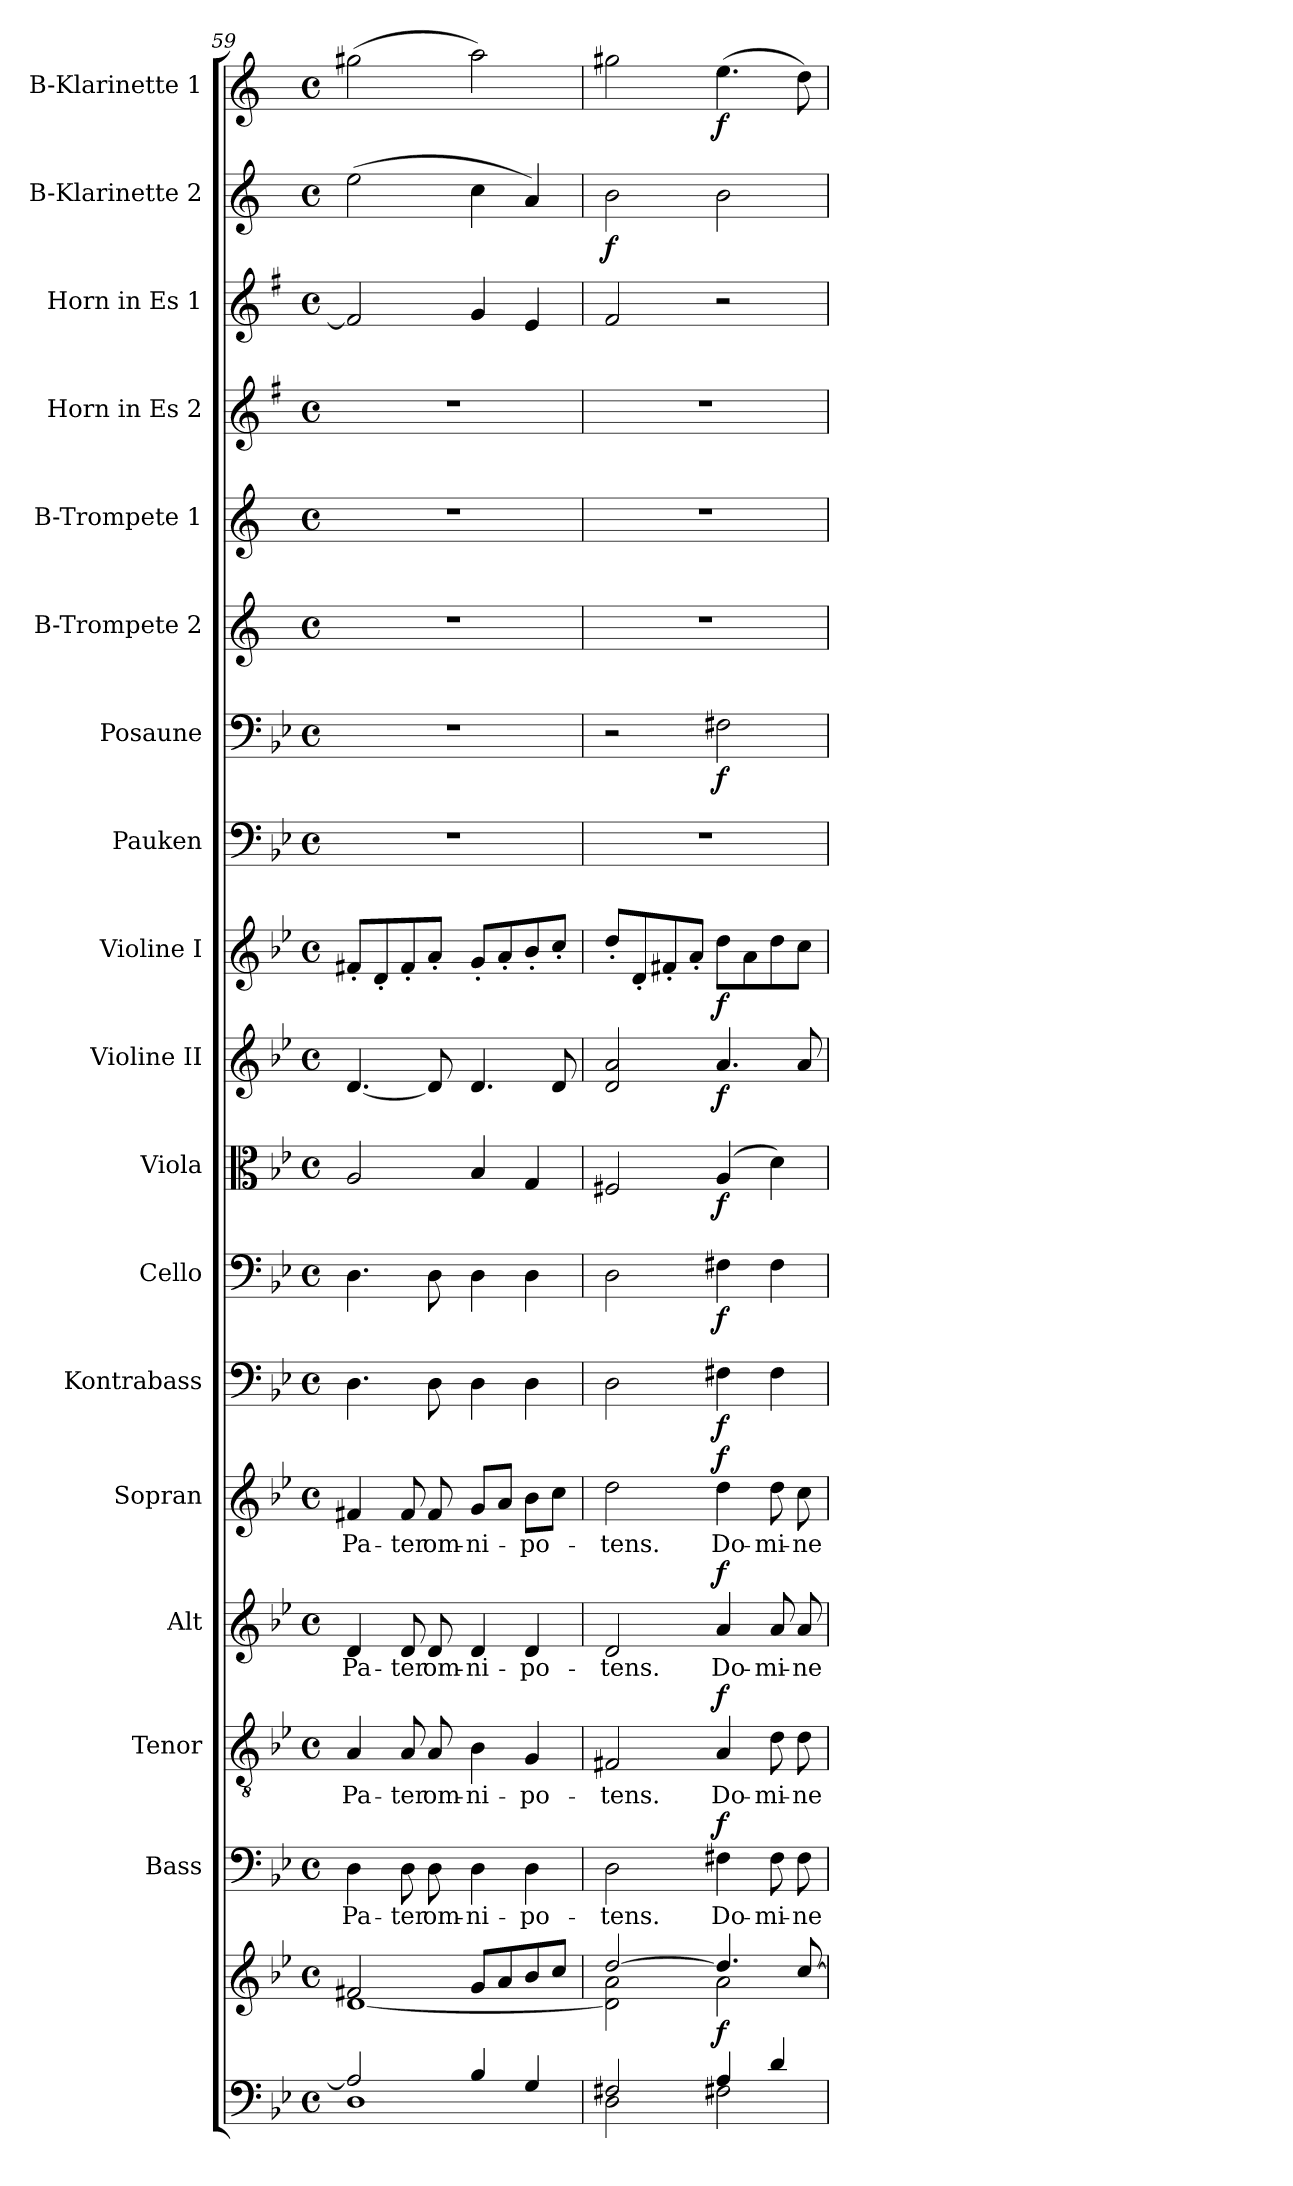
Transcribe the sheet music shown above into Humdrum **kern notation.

**kern	**kern	**dynam	**kern	**text	**dynam	**kern	**text	**dynam	**kern	**text	**dynam	**kern	**text	**dynam	**kern	**dynam	**kern	**dynam	**kern	**dynam	**kern	**dynam	**kern	**dynam	**kern	**kern	**dynam	**kern	**kern	**kern	**kern	**kern	**dynam	**kern	**dynam
*part18	*part18	*part18	*part17	*part17	*part17	*part16	*part16	*part16	*part15	*part15	*part15	*part14	*part14	*part14	*part13	*part13	*part12	*part12	*part11	*part11	*part10	*part10	*part9	*part9	*part8	*part7	*part7	*part6	*part5	*part4	*part3	*part2	*part2	*part1	*part1
*staff19	*staff18	*staff18/19	*staff17	*staff17	*staff17	*staff16	*staff16	*staff16	*staff15	*staff15	*staff15	*staff14	*staff14	*staff14	*staff13	*staff13	*staff12	*staff12	*staff11	*staff11	*staff10	*staff10	*staff9	*staff9	*staff8	*staff7	*staff7	*staff6	*staff5	*staff4	*staff3	*staff2	*staff2	*staff1	*staff1
*	*	*	*I"Bass	*	*	*I"Tenor	*	*	*I"Alt	*	*	*I"Sopran	*	*	*I"Kontrabass	*	*I"Cello	*	*I"Viola	*	*I"Violine II	*	*I"Violine I	*	*I"Pauken	*I"Posaune	*	*I"B-Trompete 2	*I"B-Trompete 1	*I"Horn in Es 2	*I"Horn in Es 1	*I"B-Klarinette 2	*	*I"B-Klarinette 1	*
*	*	*	*I'B.	*	*	*I'T.	*	*	*I'A.	*	*	*I'S.	*	*	*I'Kb.	*	*	*	*I'Vla.	*	*I'Vl. II	*	*I'Vl. I	*	*I'Pk.	*I'Pos.	*	*I'B Trp. 2	*I'B Trp. 1	*	*	*I'B Kl. 2	*	*I'B Kl. 1	*
*clefF4	*clefG2	*	*clefF4	*	*	*clefGv2	*	*	*clefG2	*	*	*clefG2	*	*	*clefF4	*	*clefF4	*	*clefC3	*	*clefG2	*	*clefG2	*	*clefF4	*clefF4	*	*clefG2	*clefG2	*clefG2	*clefG2	*clefG2	*	*clefG2	*
*	*	*	*	*	*	*	*	*	*	*	*	*	*	*	*ITrd7c12	*	*	*	*	*	*	*	*	*	*	*	*	*ITrd1c2	*ITrd1c2	*ITrd5c9	*ITrd5c9	*ITrd1c2	*	*ITrd1c2	*
*k[b-e-]	*k[b-e-]	*	*k[b-e-]	*	*	*k[b-e-]	*	*	*k[b-e-]	*	*	*k[b-e-]	*	*	*k[b-e-]	*	*k[b-e-]	*	*k[b-e-]	*	*k[b-e-]	*	*k[b-e-]	*	*k[b-e-]	*k[b-e-]	*	*k[b-e-]	*k[b-e-]	*k[b-e-]	*k[b-e-]	*k[b-e-]	*	*k[b-e-]	*
*B-:	*B-:	*	*B-:	*	*	*B-:	*	*	*B-:	*	*	*B-:	*	*	*B-:	*	*B-:	*	*B-:	*	*B-:	*	*B-:	*	*B-:	*B-:	*	*B-:	*B-:	*B-:	*B-:	*B-:	*	*B-:	*
*M4/4	*M4/4	*	*M4/4	*	*	*M4/4	*	*	*M4/4	*	*	*M4/4	*	*	*M4/4	*	*M4/4	*	*M4/4	*	*M4/4	*	*M4/4	*	*M4/4	*M4/4	*	*M4/4	*M4/4	*M4/4	*M4/4	*M4/4	*	*M4/4	*
*met(c)	*met(c)	*	*met(c)	*	*	*met(c)	*	*	*met(c)	*	*	*met(c)	*	*	*met(c)	*	*met(c)	*	*met(c)	*	*met(c)	*	*met(c)	*	*met(c)	*met(c)	*	*met(c)	*met(c)	*met(c)	*met(c)	*met(c)	*	*met(c)	*
=59	=59	=59	=59	=59	=59	=59	=59	=59	=59	=59	=59	=59	=59	=59	=59	=59	=59	=59	=59	=59	=59	=59	=59	=59	=59	=59	=59	=59	=59	=59	=59	=59	=59	=59	=59
*^	*^	*	*	*	*	*	*	*	*	*	*	*	*	*	*	*	*	*	*	*	*	*	*	*	*	*	*	*	*	*	*	*	*	*	*
!	!	!	!	!	!	!LO:LY:b	!	!	!LO:LY:b	!	!	!LO:LY:b	!	!	!LO:LY:b	!	!	!	!	!	!	!	!	!	!	!	!	!	!	!	!	!	!	!	!	!	!
2A/]	1D	2f#X/	[<1d	.	4D\	Pa-	.	4A/	Pa-	.	4d/	Pa-	.	4f#X/	Pa-	.	4.DD\	.	4.D\	.	2A/	.	[4.d/	.	8f#X'</L	.	1r	1r	.	1r	1r	1r	2A/]	(>2dd\	.	(>2ff#X\	.
.	.	.	.	.	.	.	.	.	.	.	.	.	.	.	.	.	.	.	.	.	.	.	.	.	8d'</	.	.	.	.	.	.	.	.	.	.	.	.
!	!	!	!	!	!	!LO:LY:b	!	!	!LO:LY:b	!	!	!LO:LY:b	!	!	!LO:LY:b	!	!	!	!	!	!	!	!	!	!	!	!	!	!	!	!	!	!	!	!	!	!
.	.	.	.	.	8D\	-ter	.	8A/	-ter	.	8d/	-ter	.	8f#/	-ter	.	.	.	.	.	.	.	.	.	8f#'</	.	.	.	.	.	.	.	.	.	.	.	.
!	!	!	!	!	!	!LO:LY:b	!	!	!LO:LY:b	!	!	!LO:LY:b	!	!	!LO:LY:b	!	!	!	!	!	!	!	!	!	!	!	!	!	!	!	!	!	!	!	!	!	!
.	.	.	.	.	8D\	om-	.	8A/	om-	.	8d/	om-	.	8f#/	om-	.	8DD\	.	8D\	.	.	.	8d/]	.	8a'</J	.	.	.	.	.	.	.	.	.	.	.	.
!	!	!	!	!	!	!LO:LY:b	!	!	!LO:LY:b	!	!	!LO:LY:b	!	!	!LO:LY:b	!	!	!	!	!	!	!	!	!	!	!	!	!	!	!	!	!	!	!	!	!	!
4B-/	.	8g/L	.	.	4D\	-ni-	.	4B-\	-ni-	.	4d/	-ni-	.	8g/L	-ni-	.	4DD\	.	4D\	.	4B-/	.	4.d/	.	8g'</L	.	.	.	.	.	.	.	4B-/	4b-\	.	2gg\)	.
.	.	8a/	.	.	.	.	.	.	.	.	.	.	.	8a/J	.	.	.	.	.	.	.	.	.	.	8a'</	.	.	.	.	.	.	.	.	.	.	.	.
!	!	!	!	!	!	!LO:LY:b	!	!	!LO:LY:b	!	!	!LO:LY:b	!	!	!LO:LY:b	!	!	!	!	!	!	!	!	!	!	!	!	!	!	!	!	!	!	!	!	!	!
4G/	.	8b-/	.	.	4D\	-po-	.	4G/	-po-	.	4d/	-po-	.	8b-\L	-po-	.	4DD\	.	4D\	.	4G/	.	.	.	8b-'</	.	.	.	.	.	.	.	4G/	4g/)	.	.	.
.	.	8cc/J	.	.	.	.	.	.	.	.	.	.	.	8cc\J	.	.	.	.	.	.	.	.	8d/	.	8cc'</J	.	.	.	.	.	.	.	.	.	.	.	.
!!LO:PB:g=z
=60	=60	=60	=60	=60	=60	=60	=60	=60	=60	=60	=60	=60	=60	=60	=60	=60	=60	=60	=60	=60	=60	=60	=60	=60	=60	=60	=60	=60	=60	=60	=60	=60	=60	=60	=60	=60	=60
!	!	!	!	!	!	!LO:LY:b	!	!	!LO:LY:b	!	!	!LO:LY:b	!	!	!LO:LY:b	!	!	!	!	!	!	!	!	!	!	!	!	!	!	!	!	!	!	!	!LO:DY:b	!	!
2F#X/	2D\	[>2dd/	2d\] 2a\	.	2D\	-tens.	.	2F#X/	-tens.	.	2d/	-tens.	.	2dd\	-tens.	.	2DD\	.	2D\	.	2F#X/	.	2d/ 2a/	.	8dd'</L	.	1r	2r	.	1r	1r	1r	2A/	2a\	f	2ff#X\	.
.	.	.	.	.	.	.	.	.	.	.	.	.	.	.	.	.	.	.	.	.	.	.	.	.	8d'</	.	.	.	.	.	.	.	.	.	.	.	.
.	.	.	.	.	.	.	.	.	.	.	.	.	.	.	.	.	.	.	.	.	.	.	.	.	8f#X'</	.	.	.	.	.	.	.	.	.	.	.	.
.	.	.	.	.	.	.	.	.	.	.	.	.	.	.	.	.	.	.	.	.	.	.	.	.	8a'</J	.	.	.	.	.	.	.	.	.	.	.	.
!	!	!	!	!LO:DY:b	!	!LO:LY:b	!LO:DY:a	!	!LO:LY:b	!LO:DY:a	!	!LO:LY:b	!LO:DY:a	!	!LO:LY:b	!LO:DY:a	!	!LO:DY:b	!	!LO:DY:b	!	!LO:DY:b	!	!LO:DY:b	!	!LO:DY:b	!	!	!LO:DY:b	!	!	!	!	!	!	!	!LO:DY:b
4A/	2F#X\	4.dd/]	2a\	f	4F#X\	Do-	f	4A/	Do-	f	4a/	Do-	f	4dd\	Do-	f	4FF#X\	f	4F#X\	f	(4A/	f	4.a/	f	8dd\L	f	.	2F#X\	f	.	.	.	2r	2a\	.	(>4.dd\	f
.	.	.	.	.	.	.	.	.	.	.	.	.	.	.	.	.	.	.	.	.	.	.	.	.	8a\	.	.	.	.	.	.	.	.	.	.	.	.
!	!	!	!	!	!	!LO:LY:b	!	!	!LO:LY:b	!	!	!LO:LY:b	!	!	!LO:LY:b	!	!	!	!	!	!	!	!	!	!	!	!	!	!	!	!	!	!	!	!	!	!
4d/	.	.	.	.	8F#\	-mi-	.	8d\	-mi-	.	8a/	-mi-	.	8dd\	-mi-	.	4FF#\	.	4F#\	.	4d\)	.	.	.	8dd\	.	.	.	.	.	.	.	.	.	.	.	.
!	!	!	!	!	!	!LO:LY:b	!	!	!LO:LY:b	!	!	!LO:LY:b	!	!	!LO:LY:b	!	!	!	!	!	!	!	!	!	!	!	!	!	!	!	!	!	!	!	!	!	!
.	.	[>8cc/	.	.	8F#\	-ne	.	8d\	-ne	.	8a/	-ne	.	8cc\	-ne	.	.	.	.	.	.	.	8a/	.	8cc\J	.	.	.	.	.	.	.	.	.	.	8cc\)	.
*v	*v	*	*	*	*	*	*	*	*	*	*	*	*	*	*	*	*	*	*	*	*	*	*	*	*	*	*	*	*	*	*	*	*	*	*	*	*
*	*v	*v	*	*	*	*	*	*	*	*	*	*	*	*	*	*	*	*	*	*	*	*	*	*	*	*	*	*	*	*	*	*	*	*	*	*
=	=	=	=	=	=	=	=	=	=	=	=	=	=	=	=	=	=	=	=	=	=	=	=	=	=	=	=	=	=	=	=	=	=	=	=
*-	*-	*-	*-	*-	*-	*-	*-	*-	*-	*-	*-	*-	*-	*-	*-	*-	*-	*-	*-	*-	*-	*-	*-	*-	*-	*-	*-	*-	*-	*-	*-	*-	*-	*-	*-
